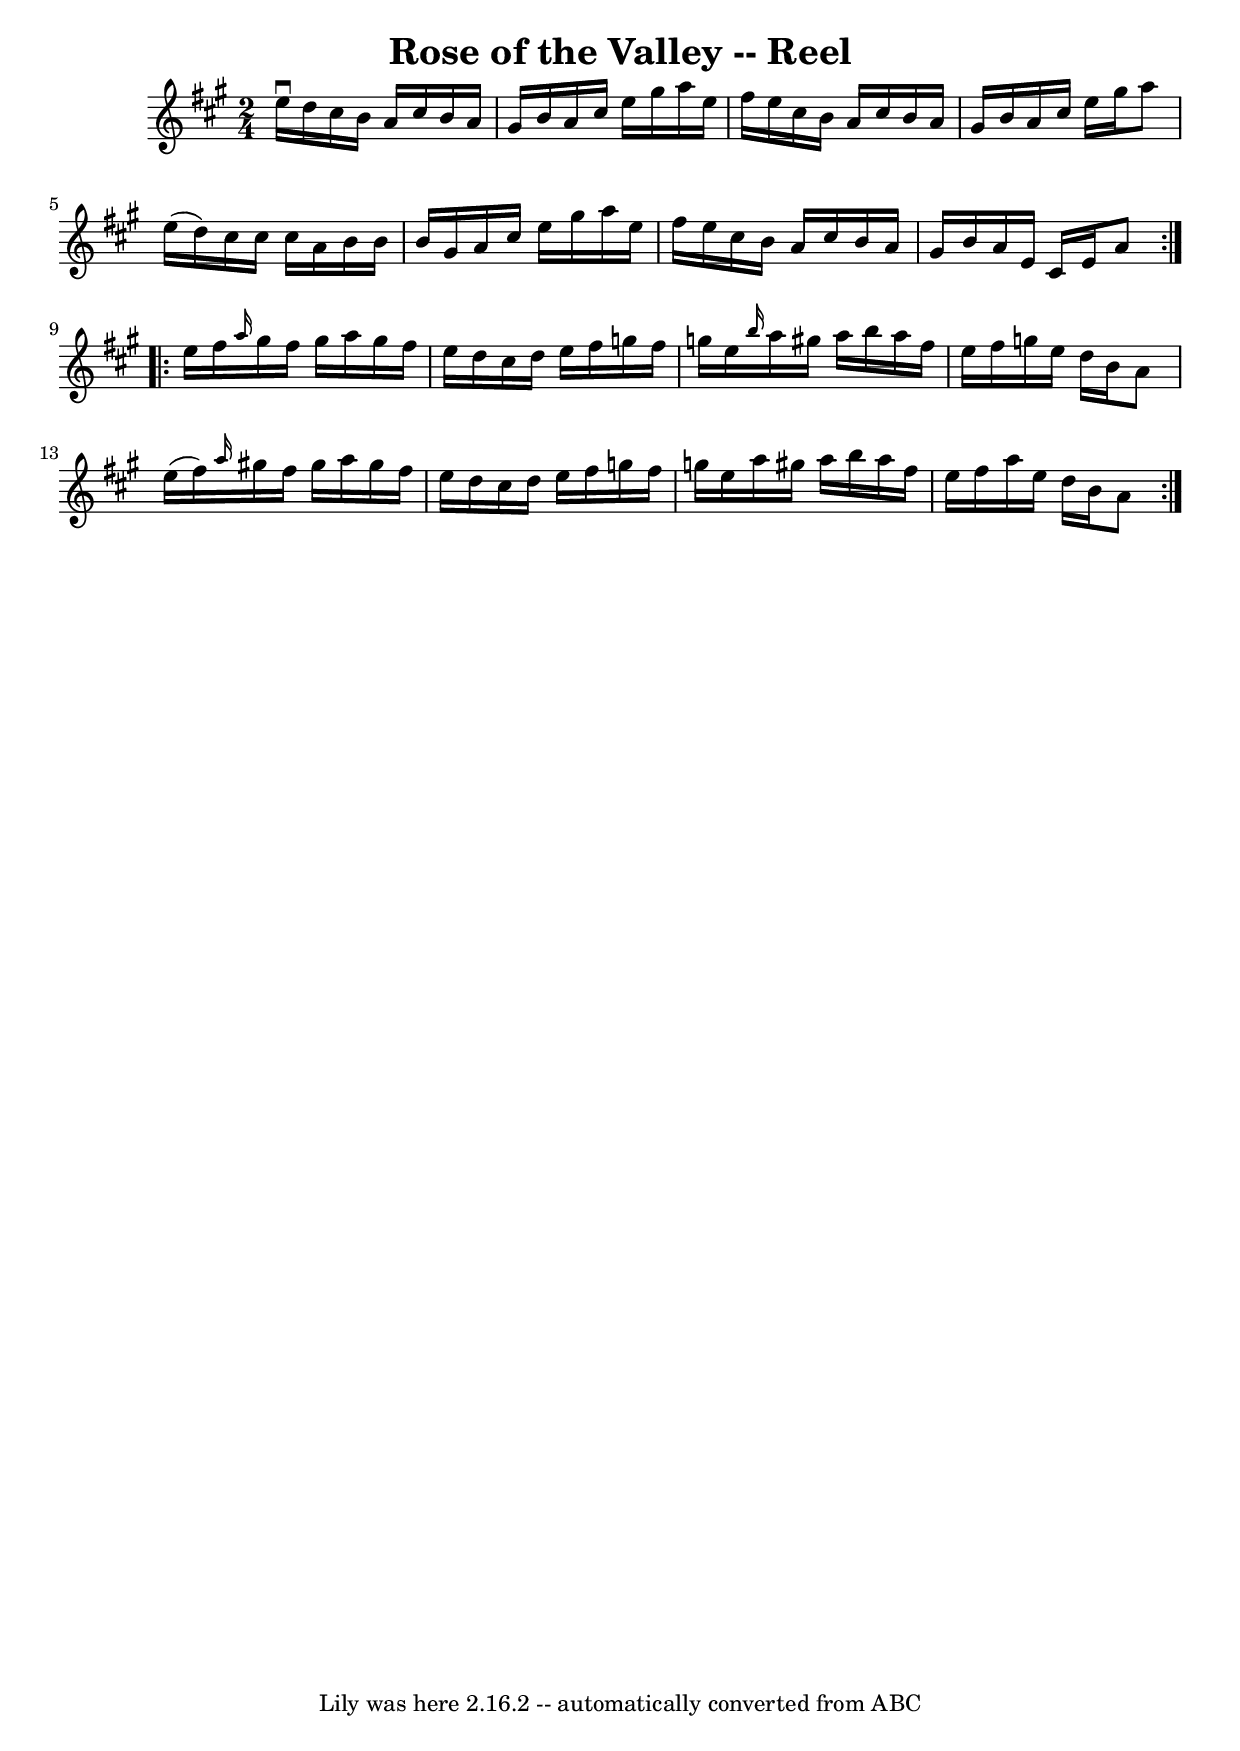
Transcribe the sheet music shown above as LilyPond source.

\version "2.16.2"
\include "Mammoth.ily"
\header {
  %% book = "Ryan's Mammoth Collection"
 crossRefNumber = "1"
 footnotes = ""
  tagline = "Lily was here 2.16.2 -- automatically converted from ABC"
  title = "Rose of the Valley -- Reel"

}
voicedefault =  {



  \repeat volta 2 {

    \time 2/4 
    \key a \major e''16^\downbow d''16   |
 cs''16 b'16 a'16 cs''16 b'16 a'16 gs'16 b'16   |
 a'16 cs''16 e''16 gs''16 a''16 e''16 fs''16 e''16   |
 cs''16 b'16 a'16 cs''16 b'16 a'16 gs'16 b'16   |
 a'16 cs''16 e''16 gs''16 a''8 e''16 (d''16)  |
 cs''16 cs''16 cs''16 a'16 b'16 b'16 b'16 gs'16   |
 a'16 cs''16 e''16 gs''16 a''16 e''16 fs''16 e''16    |
 cs''16 b'16 a'16 cs''16 b'16 a'16 gs'16 b'16  |
 a'16 e'16 cs'16 e'16 a'8  
  } 
  \repeat volta 2 {
 e''16 fs''16   |
    \grace { a''16  
	   } gs''16 fs''16 gs''16 a''16 gs''16 fs''16 e''16 d''16   |
 cs''16 d''16 e''16 fs''16 g''16 fs''16 g''16 e''16   |
    \grace {    
 b''16  
    } a''16 gs''!16 a''16 b''16 a''16 fs''16 e''16 fs''16   |
 g''16 e''16 d''16 b'16 a'8 e''16 (fs''16 ) |
    \grace { a''16  
	   } gs''!16 fs''16 gs''16 a''16 gs''16 fs''16 e''16 d''16   |
 cs''16 d''16 e''16 fs''16 g''16 fs''16 g''16 e''16   |
 a''16 gs''!16 a''16 b''16 a''16 fs''16 e''16 fs''16   |
 a''16    
 e''16 d''16 b'16 a'8  
  }   

}

\score{
  <<

    \context Staff="default"
    {
      \voicedefault 
      
    }

  >>
  \layout {
    
  }
  \midi {
  }

}
